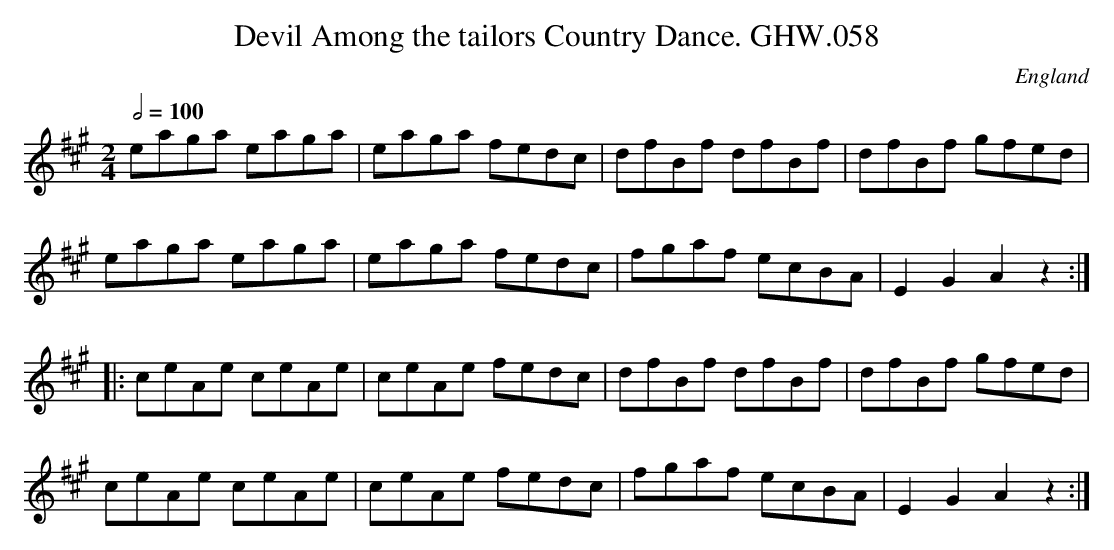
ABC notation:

X:1
T:Devil Among the tailors Country Dance. GHW.058
M:2/4
L:1/8
Q:1/2=100
O:England
K:A major
eaga eaga|eaga fedc|dfBf dfBf|dfBf gfed|!
eaga eaga|eaga fedc|fgaf ecBA|E2G2 A2 z2:|!
|:ceAe ceAe|ceAe fedc|dfBf dfBf|dfBf gfed|!
ceAe ceAe|ceAe fedc|fgaf ecBA|E2G2 A2 z2:|
